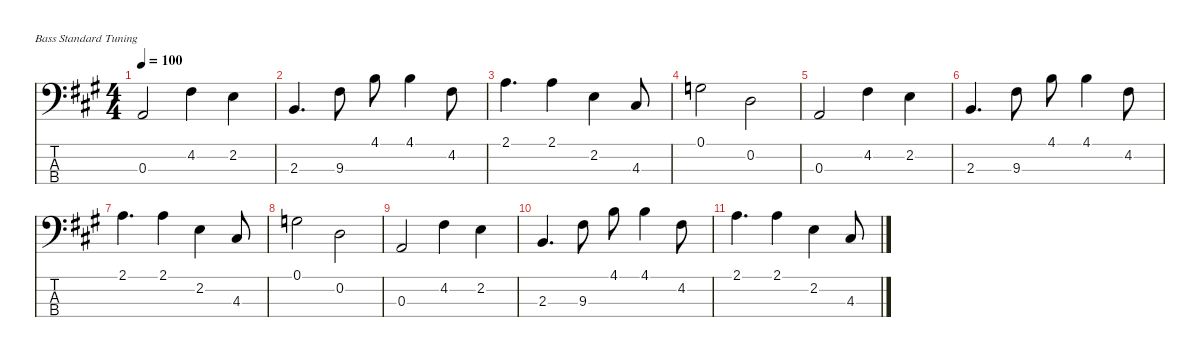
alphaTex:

\defaultSystemsLayout 4
\hideDynamics
\bracketExtendMode nobrackets
\singleTrackTrackNamePolicy hidden
\multiTrackTrackNamePolicy hidden
\otherSystemsTrackNameOrientation horizontal
\track ("Bass" "ac.bs.") {instrument acousticbass}
\staff {score tabs}
\tuning (G2 D2 A1 E1)
\ts (4 4)
\tempo 100
\clef f4
\ks a
0.3{acc forcenatural}.2{dy f beam Up} 4.2{acc #}.4{beam Down} 2.2{acc forcenatural}.4{beam Down} |
2.3{acc forcenatural}.4{d beam Up} 9.3{acc #}.8{beam Down} 4.1{acc forcenatural}.8{beam Down} 4.1{acc forcenatural}.4{beam Down} 4.2{acc #}.8{beam Down} |
2.1{acc forcenatural}.4{d beam Down} 2.1{acc forcenatural}.4{beam Down} 2.2{acc forcenatural}.4{beam Down} 4.3{acc #}.8{beam Up} |
0.1{acc forcenatural}.2{beam Down} 0.2{acc forcenatural}.2{beam Down} |
0.3{acc forcenatural}.2{beam Up} 4.2{acc #}.4{beam Down} 2.2{acc forcenatural}.4{beam Down} |
2.3{acc forcenatural}.4{d beam Up} 9.3{acc #}.8{beam Down} 4.1{acc forcenatural}.8{beam Down} 4.1{acc forcenatural}.4{beam Down} 4.2{acc #}.8{beam Down} |
2.1{acc forcenatural}.4{d beam Down} 2.1{acc forcenatural}.4{beam Down} 2.2{acc forcenatural}.4{beam Down} 4.3{acc #}.8{beam Up} |
0.1{acc forcenatural}.2{beam Down} 0.2{acc forcenatural}.2{beam Down} |
0.3{acc forcenatural}.2{beam Up} 4.2{acc #}.4{beam Down} 2.2{acc forcenatural}.4{beam Down} |
2.3{acc forcenatural}.4{d beam Up} 9.3{acc #}.8{beam Down} 4.1{acc forcenatural}.8{beam Down} 4.1{acc forcenatural}.4{beam Down} 4.2{acc #}.8{beam Down} |
2.1{acc forcenatural}.4{d beam Down} 2.1{acc forcenatural}.4{beam Down} 2.2{acc forcenatural}.4{beam Down} 4.3{acc #}.8{beam Up}
